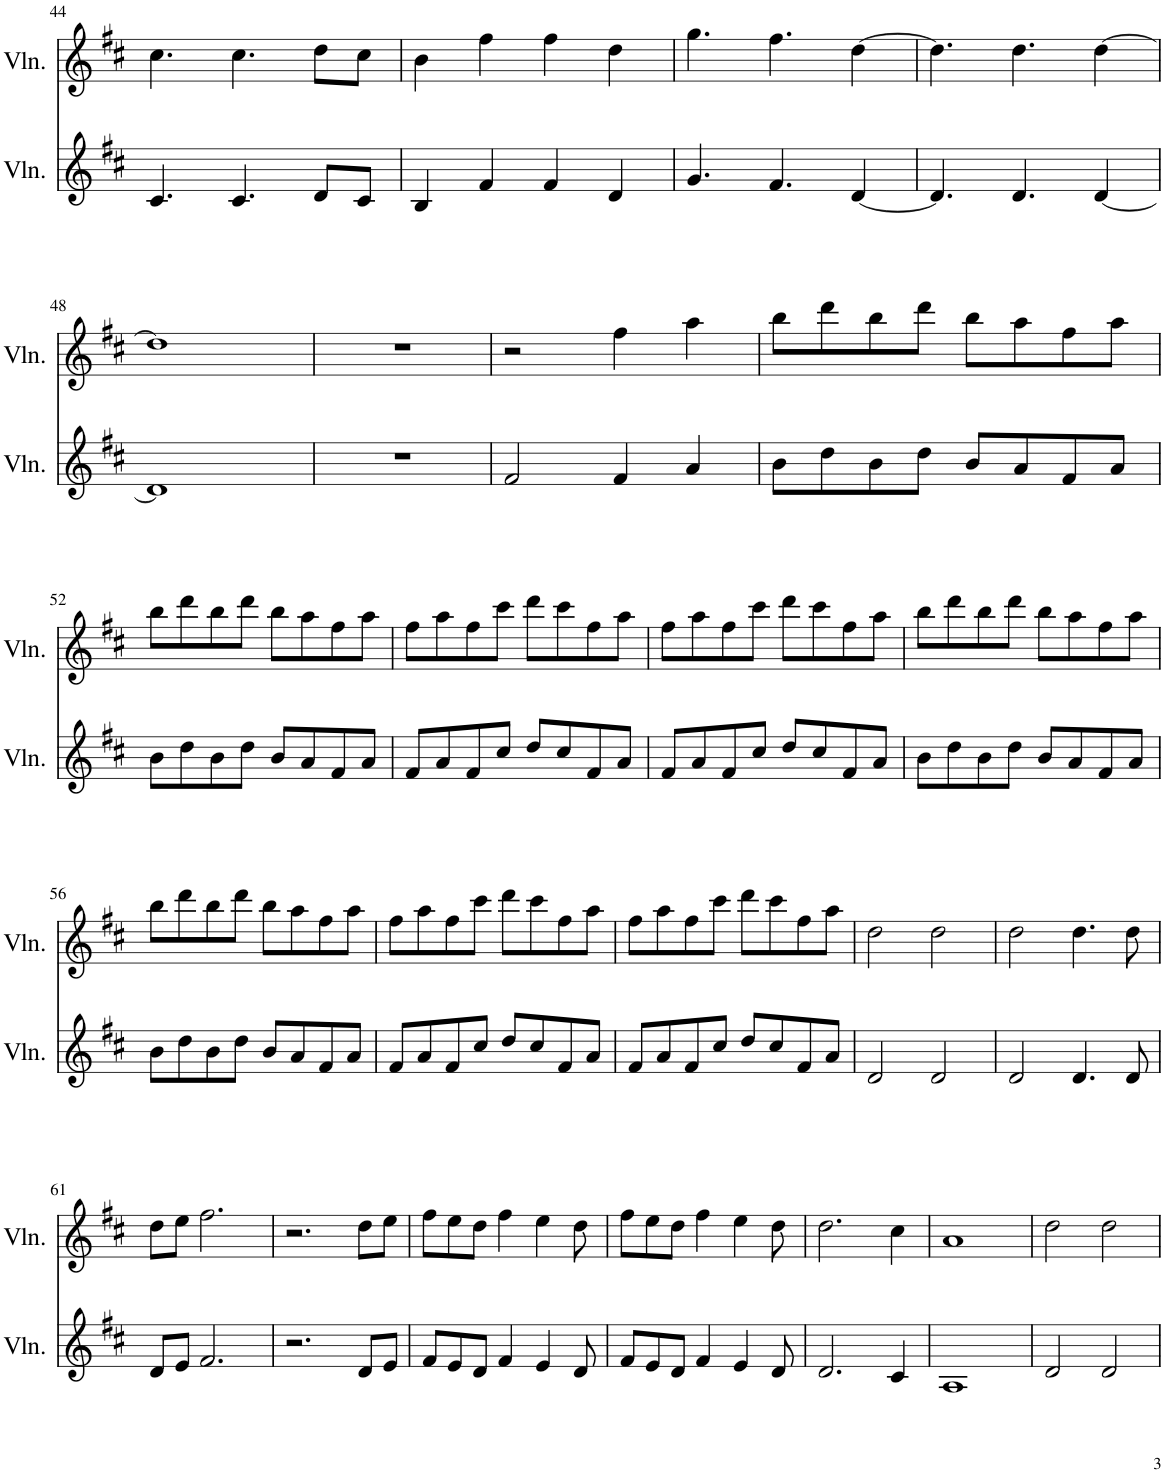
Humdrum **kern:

**kern	**kern
*part2	*part1
*staff2	*staff1
*I"Violin	*I"Violin
*I'Vln.	*I'Vln.
!!LO:PB:g=z
*clefG2	*clefG2
*k[f#c#]	*k[f#c#]
*M4/4	*M4/4
=44	=44
4.c#/	4.cc#\
4.c#/	4.cc#\
8d/L	8dd\L
8c#/J	8cc#\J
=45	=45
4B/	4b\
4f#/	4ff#\
4f#/	4ff#\
4d/	4dd\
=46	=46
4.g/	4.gg\
4.f#/	4.ff#\
[4d/	[4dd\
=47	=47
4.d/]	4.dd\]
4.d/	4.dd\
[4d/	[4dd\
!!LO:LB:g=z
=48	=48
1d]	1dd]
=49	=49
1r	1r
=50	=50
2f#/	2r
4f#/	4ff#\
4a/	4aa\
=51	=51
8b\L	8bb\L
8dd\	8ddd\
8b\	8bb\
8dd\J	8ddd\J
8b/L	8bb\L
8a/	8aa\
8f#/	8ff#\
8a/J	8aa\J
!!LO:LB:g=z
=52	=52
8b\L	8bb\L
8dd\	8ddd\
8b\	8bb\
8dd\J	8ddd\J
8b/L	8bb\L
8a/	8aa\
8f#/	8ff#\
8a/J	8aa\J
=53	=53
8f#/L	8ff#\L
8a/	8aa\
8f#/	8ff#\
8cc#/J	8ccc#\J
8dd/L	8ddd\L
8cc#/	8ccc#\
8f#/	8ff#\
8a/J	8aa\J
=54	=54
8f#/L	8ff#\L
8a/	8aa\
8f#/	8ff#\
8cc#/J	8ccc#\J
8dd/L	8ddd\L
8cc#/	8ccc#\
8f#/	8ff#\
8a/J	8aa\J
=55	=55
8b\L	8bb\L
8dd\	8ddd\
8b\	8bb\
8dd\J	8ddd\J
8b/L	8bb\L
8a/	8aa\
8f#/	8ff#\
8a/J	8aa\J
!!LO:LB:g=z
=56	=56
8b\L	8bb\L
8dd\	8ddd\
8b\	8bb\
8dd\J	8ddd\J
8b/L	8bb\L
8a/	8aa\
8f#/	8ff#\
8a/J	8aa\J
=57	=57
8f#/L	8ff#\L
8a/	8aa\
8f#/	8ff#\
8cc#/J	8ccc#\J
8dd/L	8ddd\L
8cc#/	8ccc#\
8f#/	8ff#\
8a/J	8aa\J
=58	=58
8f#/L	8ff#\L
8a/	8aa\
8f#/	8ff#\
8cc#/J	8ccc#\J
8dd/L	8ddd\L
8cc#/	8ccc#\
8f#/	8ff#\
8a/J	8aa\J
=59	=59
2d/	2dd\
2d/	2dd\
=60	=60
2d/	2dd\
4.d/	4.dd\
8d/	8dd\
!!LO:LB:g=z
=61	=61
8d/L	8dd\L
8e/J	8ee\J
2.f#/	2.ff#\
=62	=62
2.r	2.r
8d/L	8dd\L
8e/J	8ee\J
=63	=63
8f#/L	8ff#\L
8e/	8ee\
8d/J	8dd\J
4f#/	4ff#\
4e/	4ee\
8d/	8dd\
=64	=64
8f#/L	8ff#\L
8e/	8ee\
8d/J	8dd\J
4f#/	4ff#\
4e/	4ee\
8d/	8dd\
=65	=65
2.d/	2.dd\
4c#/	4cc#\
=66	=66
1A	1a
=67	=67
2d/	2dd\
2d/	2dd\
=	=
*-	*-
